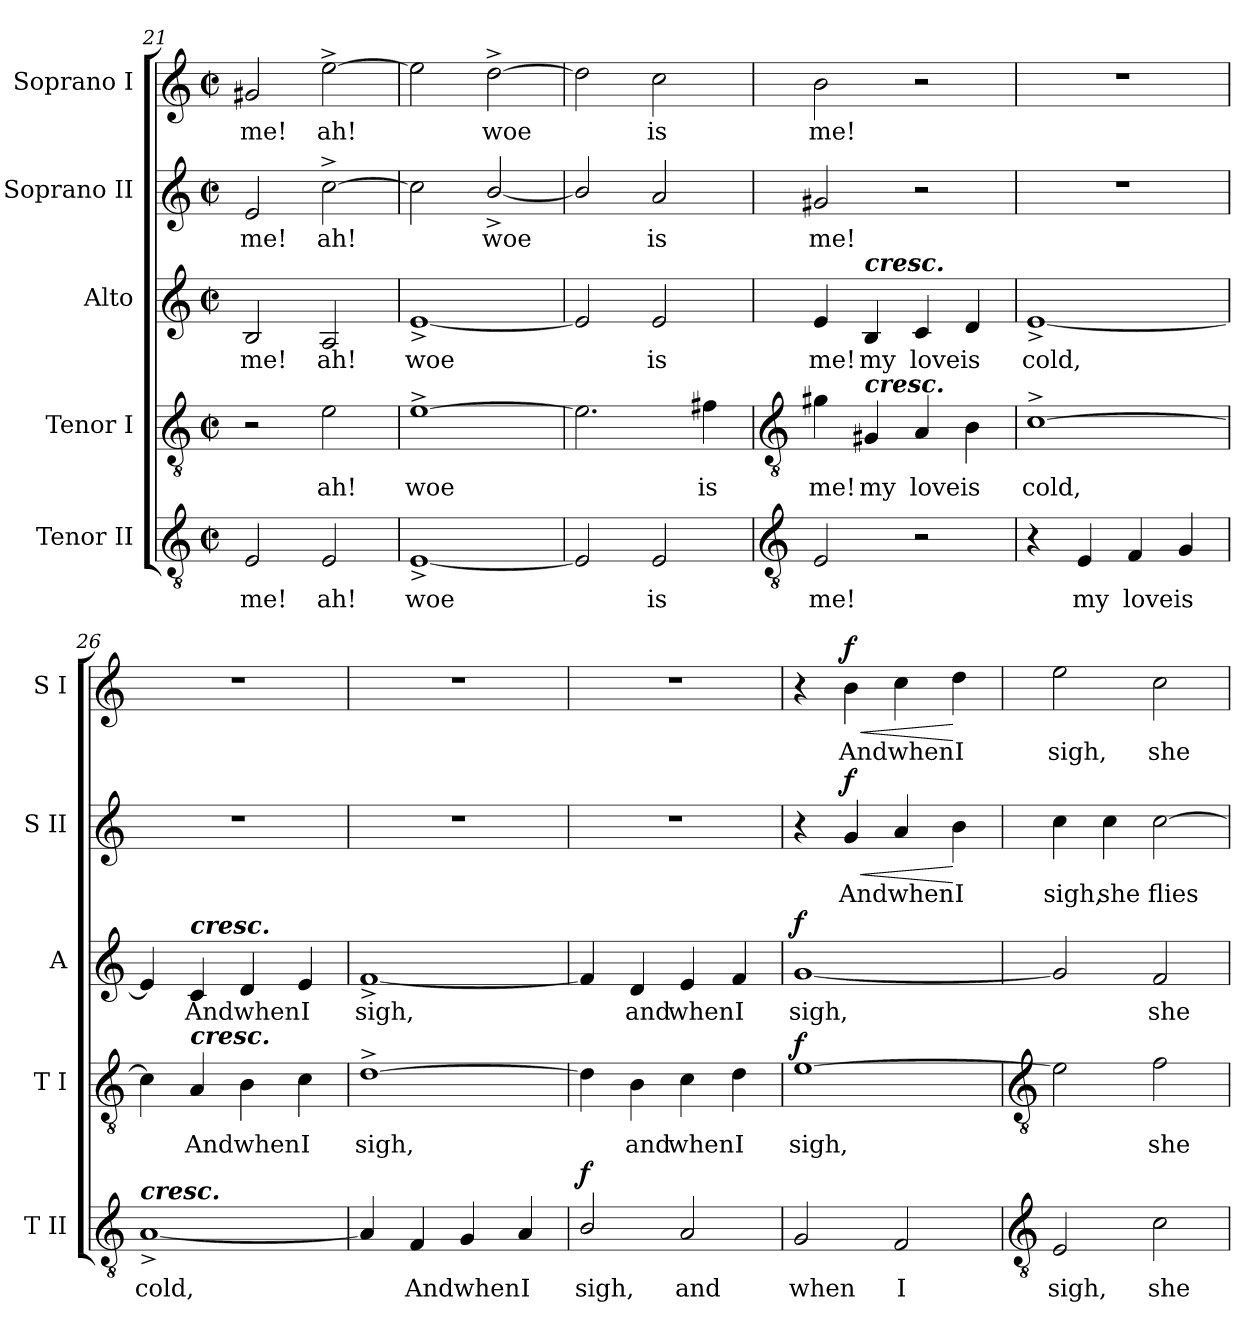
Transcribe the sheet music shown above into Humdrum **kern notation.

**kern	**text	**dynam	**kern	**text	**dynam	**kern	**text	**dynam	**kern	**text	**dynam	**kern	**text	**dynam
*part5	*part5	*part5	*part4	*part4	*part4	*part3	*part3	*part3	*part2	*part2	*part2	*part1	*part1	*part1
*staff5	*staff5	*staff5	*staff4	*staff4	*staff4	*staff3	*staff3	*staff3	*staff2	*staff2	*staff2	*staff1	*staff1	*staff1
*I"Tenor II	*	*	*I"Tenor I	*	*	*I"Alto	*	*	*I"Soprano II	*	*	*I"Soprano I	*	*
*I'T II	*	*	*I'T I	*	*	*I'A	*	*	*I'S II	*	*	*I'S I	*	*
*clefGv2	*	*	*clefGv2	*	*	*clefG2	*	*	*clefG2	*	*	*clefG2	*	*
*k[]	*	*	*k[]	*	*	*k[]	*	*	*k[]	*	*	*k[]	*	*
*C:	*	*	*C:	*	*	*C:	*	*	*C:	*	*	*C:	*	*
*M2/2	*	*	*M2/2	*	*	*M2/2	*	*	*M2/2	*	*	*M2/2	*	*
*met(c|)	*	*	*met(c|)	*	*	*met(c|)	*	*	*met(c|)	*	*	*met(c|)	*	*
=21	=21	=21	=21	=21	=21	=21	=21	=21	=21	=21	=21	=21	=21	=21
!	!LO:LY:b	!	!	!	!	!	!LO:LY:b	!	!	!LO:LY:b	!	!	!LO:LY:b	!
2E	me!	.	2r	.	.	2B	me!	.	2e	me!	.	2g#X	me!	.
!	!LO:LY:b	!	!	!LO:LY:b	!	!	!LO:LY:b	!	!	!LO:LY:b	!	!	!LO:LY:b	!
2E	ah!	.	2e	ah!	.	2A	ah!	.	[2cc^	ah!	.	[2ee^	ah!	.
=22	=22	=22	=22	=22	=22	=22	=22	=22	=22	=22	=22	=22	=22	=22
!	!LO:LY:b	!	!	!LO:LY:b	!	!	!LO:LY:b	!	!	!	!	!	!	!
[1E^	woe	.	[1e^	woe	.	[1e^	woe	.	2cc]	.	.	2ee]	.	.
!	!	!	!	!	!	!	!	!	!	!LO:LY:b	!	!	!LO:LY:b	!
.	.	.	.	.	.	.	.	.	[2b^/	woe	.	[2dd^	woe	.
=23	=23	=23	=23	=23	=23	=23	=23	=23	=23	=23	=23	=23	=23	=23
2E]	.	.	2.e]	.	.	2e]	.	.	2b/]	.	.	2dd]	.	.
!	!LO:LY:b	!	!	!	!	!	!LO:LY:b	!	!	!LO:LY:b	!	!	!LO:LY:b	!
2E	is	.	.	.	.	2e	is	.	2a	is	.	2cc	is	.
!	!	!	!	!LO:LY:b	!	!	!	!	!	!	!	!	!	!
.	.	.	4f#X	is	.	.	.	.	.	.	.	.	.	.
!!LO:LB:g=z
=24	=24	=24	=24	=24	=24	=24	=24	=24	=24	=24	=24	=24	=24	=24
*clefGv2	*	*	*clefGv2	*	*	*	*	*	*	*	*	*	*	*
!	!LO:LY:b	!	!	!LO:LY:b	!	!	!LO:LY:b	!	!	!LO:LY:b	!	!	!LO:LY:b	!
2E	me!	.	4g#X	me!	.	4e	me!	.	2g#X	me!	.	2b	me!	.
!	!	!	!	!	!	!LO:TX:a:Bi:t=cresc.	!	!	!	!	!	!	!	!
!	!	!	!LO:TX:a:Bi:t=cresc.	!	!	!	!	!	!	!	!	!	!	!
!	!	!	!	!LO:LY:b	!	!	!LO:LY:b	!	!	!	!	!	!	!
.	.	.	4G#X	my	.	4B	my	.	.	.	.	.	.	.
!	!	!	!	!LO:LY:b	!	!	!LO:LY:b	!	!	!	!	!	!	!
2r	.	.	4A	love	.	4c	love	.	2r	.	.	2r	.	.
!	!	!	!	!LO:LY:b	!	!	!LO:LY:b	!	!	!	!	!	!	!
.	.	.	4B	is	.	4d	is	.	.	.	.	.	.	.
=25	=25	=25	=25	=25	=25	=25	=25	=25	=25	=25	=25	=25	=25	=25
!	!	!	!	!LO:LY:b	!	!	!LO:LY:b	!	!	!	!	!	!	!
4r	.	.	[1c^	cold,	.	[1e^	cold,	.	1r	.	.	1r	.	.
!	!LO:LY:b	!	!	!	!	!	!	!	!	!	!	!	!	!
4E	my	.	.	.	.	.	.	.	.	.	.	.	.	.
!	!LO:LY:b	!	!	!	!	!	!	!	!	!	!	!	!	!
4F	love	.	.	.	.	.	.	.	.	.	.	.	.	.
!	!LO:LY:b	!	!	!	!	!	!	!	!	!	!	!	!	!
4G	is	.	.	.	.	.	.	.	.	.	.	.	.	.
=26	=26	=26	=26	=26	=26	=26	=26	=26	=26	=26	=26	=26	=26	=26
!LO:TX:a:Bi:t=cresc.	!	!	!	!	!	!	!	!	!	!	!	!	!	!
!	!LO:LY:b	!	!	!	!	!	!	!	!	!	!	!	!	!
[1A^	cold,	.	4c]	.	.	4e]	.	.	1r	.	.	1r	.	.
!	!	!	!	!	!	!LO:TX:a:Bi:t=cresc.	!	!	!	!	!	!	!	!
!	!	!	!LO:TX:a:Bi:t=cresc.	!	!	!	!	!	!	!	!	!	!	!
!	!	!	!	!LO:LY:b	!	!	!LO:LY:b	!	!	!	!	!	!	!
.	.	.	4A	And	.	4c	And	.	.	.	.	.	.	.
!	!	!	!	!LO:LY:b	!	!	!LO:LY:b	!	!	!	!	!	!	!
.	.	.	4B	when	.	4d	when	.	.	.	.	.	.	.
!	!	!	!	!LO:LY:b	!	!	!LO:LY:b	!	!	!	!	!	!	!
.	.	.	4c	I	.	4e	I	.	.	.	.	.	.	.
=27	=27	=27	=27	=27	=27	=27	=27	=27	=27	=27	=27	=27	=27	=27
!	!	!	!	!LO:LY:b	!	!	!LO:LY:b	!	!	!	!	!	!	!
4A]	.	.	[1d^	sigh,	.	[1f^	sigh,	.	1r	.	.	1r	.	.
!	!LO:LY:b	!	!	!	!	!	!	!	!	!	!	!	!	!
4F	And	.	.	.	.	.	.	.	.	.	.	.	.	.
!	!LO:LY:b	!	!	!	!	!	!	!	!	!	!	!	!	!
4G	when	.	.	.	.	.	.	.	.	.	.	.	.	.
!	!LO:LY:b	!	!	!	!	!	!	!	!	!	!	!	!	!
4A	I	.	.	.	.	.	.	.	.	.	.	.	.	.
=28	=28	=28	=28	=28	=28	=28	=28	=28	=28	=28	=28	=28	=28	=28
!	!LO:LY:b	!LO:DY:b	!	!	!	!	!	!	!	!	!	!	!	!
2B/	sigh,	f	4d]	.	.	4f]	.	.	1r	.	.	1r	.	.
!	!	!	!	!LO:LY:b	!	!	!LO:LY:b	!	!	!	!	!	!	!
.	.	.	4B	and	.	4d	and	.	.	.	.	.	.	.
!	!LO:LY:b	!	!	!LO:LY:b	!	!	!LO:LY:b	!	!	!	!	!	!	!
2A	and	.	4c	when	.	4e	when	.	.	.	.	.	.	.
!	!	!	!	!LO:LY:b	!	!	!LO:LY:b	!	!	!	!	!	!	!
.	.	.	4d	I	.	4f	I	.	.	.	.	.	.	.
=29	=29	=29	=29	=29	=29	=29	=29	=29	=29	=29	=29	=29	=29	=29
!	!LO:LY:b	!	!	!LO:LY:b	!LO:DY:b	!	!LO:LY:b	!LO:DY:b	!	!	!	!	!	!
2G	when	.	[1e	sigh,	f	[1g	sigh,	f	4r	.	.	4r	.	.
!	!	!	!	!	!	!	!	!	!	!LO:LY:b	!LO:HP:b	!	!LO:LY:b	!LO:HP:b
!	!	!	!	!	!	!	!	!	!	!	!LO:DY:n=1:b	!	!	!LO:DY:n=1:b
.	.	.	.	.	.	.	.	.	4g	And	< f	4b	And	< f
!	!LO:LY:b	!	!	!	!	!	!	!	!	!LO:LY:b	!	!	!LO:LY:b	!
2F	I	.	.	.	.	.	.	.	4a	when	.	4cc	when	.
!	!	!	!	!	!	!	!	!	!	!LO:LY:b	!	!	!LO:LY:b	!
.	.	.	.	.	.	.	.	.	4b	I	[	4dd	I	[
!!LO:LB:g=z
=30	=30	=30	=30	=30	=30	=30	=30	=30	=30	=30	=30	=30	=30	=30
*clefGv2	*	*	*clefGv2	*	*	*	*	*	*	*	*	*	*	*
!	!LO:LY:b	!	!	!	!	!	!	!	!	!LO:LY:b	!	!	!LO:LY:b	!
2E	sigh,	.	2e]	.	.	2g]	.	.	4cc	sigh,	.	2ee	sigh,	.
!	!	!	!	!	!	!	!	!	!	!LO:LY:b	!	!	!	!
.	.	.	.	.	.	.	.	.	4cc	she	.	.	.	.
!	!LO:LY:b	!	!	!LO:LY:b	!	!	!LO:LY:b	!	!	!LO:LY:b	!	!	!LO:LY:b	!
2c	she	.	2f	she	.	2f	she	.	[2cc	flies	.	2cc	she	.
=	=	=	=	=	=	=	=	=	=	=	=	=	=	=
*-	*-	*-	*-	*-	*-	*-	*-	*-	*-	*-	*-	*-	*-	*-
